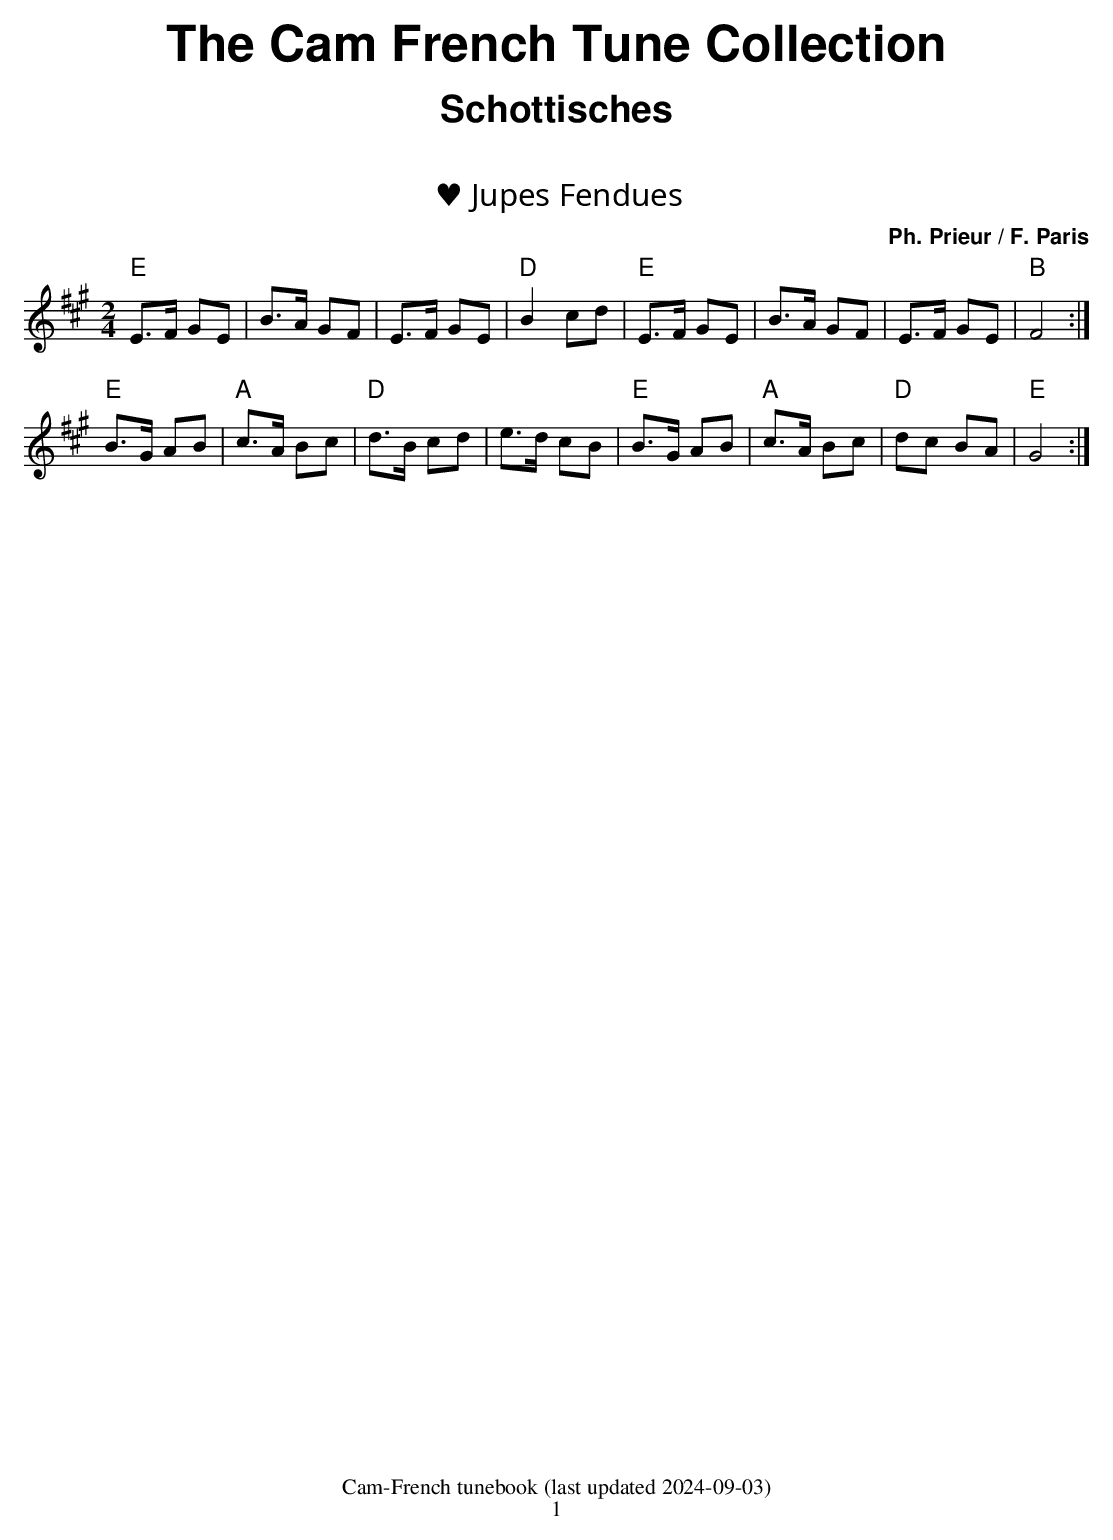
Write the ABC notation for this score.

X:1
T:♥ Jupes Fendues
C:Ph. Prieur / F. Paris
M:2/4
L:1/8
K:Emix
"E"E>F GE|B>A GF|E>F GE|"D"B2 cd| \
"E"E>F GE|B>A GF|E>F GE|"B"F4:|
"E"B>G AB|"A"c>A Bc|"D"d>B cd|e>d cB| \
"E"B>G AB|"A"c>A Bc|"D"dc BA|"E"G4:|
